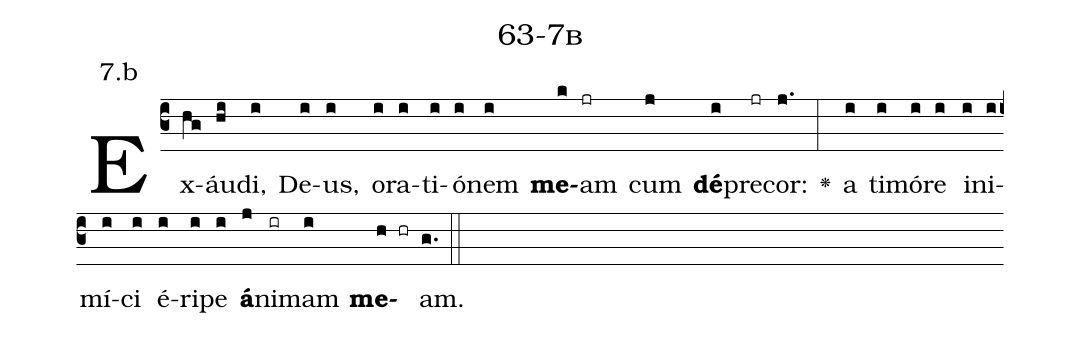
name: 63-7b;
annotation: 7.b;
%%
(c3)Ex(hg)áu(hi)di,(i) De(i)us,(i) o(i)ra(i)ti(i)ó(i)nem(i) <b>me</b>(k)am(jr) cum(j) <b>dé</b>(i)pre(jr)cor:(j.) <v>\greheightstar</v>(:) a(i) ti(i)mó(i)re(i) in(i)i(i)mí(i)ci(i) é(i)ri(i)pe(i) <b>á</b>(j)ni(ir)mam(i) <b>me</b>(h hr)am.(g.) (::)


%E(i) u(i) o(j) u(i) a(h) e.(g.) (::)
